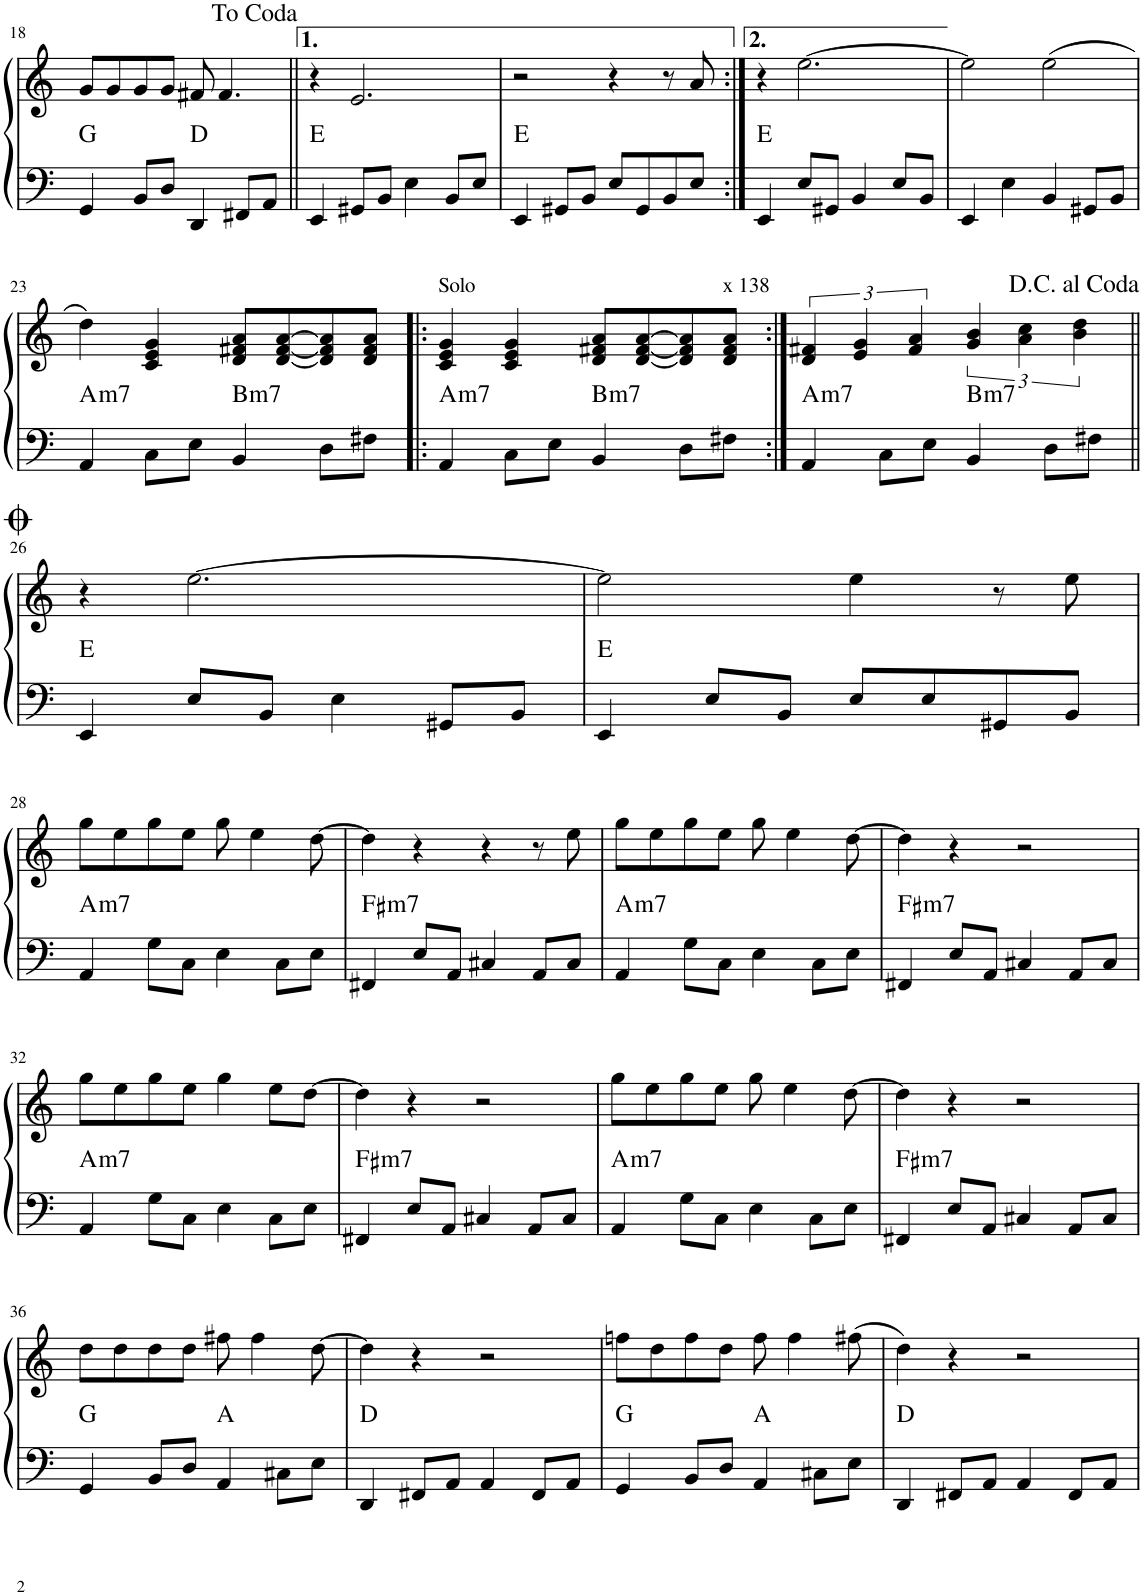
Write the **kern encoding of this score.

**kern	**kern	**harte
*part1	*part1	*part1
*staff2	*staff1	*
*I"Organ	*	*
*I'Org.	*	*
!!LO:PB:g=z
*clefF4	*clefG2	*
*k[]	*k[]	*
*M4/4	*M4/4	*
=18	=18	=18
4GG/	8g/L	G:maj
.	8g/	.
8BB/L	8g/	.
8D/J	8g/J	.
4DD/	8f#X/	D:maj
.	4.f#/	.
8FF#X/L	.	.
8AA/J	.	.
=19||	=19||	=19||
4EE/	4r	E:maj
8GG#X/L	2.e/	.
8BB/J	.	.
4E\	.	.
8BB/L	.	.
8E/J	.	.
=20	=20	=20
4EE/	2r	E:maj
8GG#X/L	.	.
8BB/J	.	.
8E/L	4r	.
8GG#/	.	.
8BB/	8r	.
8E/J	8a/	.
=21:|!	=21:|!	=21:|!
4EE/	4r	E:maj
8E/L	[2.ee\	.
8GG#X/J	.	.
4BB/	.	.
8E/L	.	.
8BB/J	.	.
=22	=22	=22
4EE/	2ee\]	.
4E\	.	.
4BB/	(2ee\	.
8GG#X/L	.	.
8BB/J	.	.
!!LO:LB:g=z
=23	=23	=23
!	!	!LO:H:kt=m7
4AA/	4dd\)	A:min7
8C\L	4c/ 4e/ 4g/	.
8E\J	.	.
!	!	!LO:H:kt=m7
4BB/	8d/ 8f#X/ 8a/L	B:min7
.	[8d/ [8f#/ [8a/	.
8D\L	8d/] 8f#/] 8a/]	.
8F#X\J	8d/ 8f#/ 8a/J	.
=24!|:	=24!|:	=24!|:
!	!LO:TX:a:t=Solo	!LO:H:kt=m7
4AA/	4c/ 4e/ 4g/	A:min7
8C\L	4c/ 4e/ 4g/	.
8E\J	.	.
!	!	!LO:H:kt=m7
4BB/	8d/ 8f#X/ 8a/L	B:min7
.	[8d/ [8f#/ [8a/	.
8D\L	8d/] 8f#/] 8a/]	.
!	!LO:TX:a:t=x 138	!
8F#X\J	8d/ 8f#/ 8a/J	.
=25:|!	=25:|!	=25:|!
!	!	!LO:H:kt=m7
4AA/	6d/ 6f#X/	A:min7
.	6e/ 6g/	.
8C\L	.	.
.	6f#/ 6a/	.
8E\J	.	.
!	!	!LO:H:kt=m7
4BB/	6g/ 6b/	B:min7
.	6a\ 6cc\	.
8D\L	.	.
.	6b\ 6dd\	.
8F#X\J	.	.
!!LO:LB:g=z
=26||	=26||	=26||
4EE/	4r	E:maj
8E/L	[2.ee\	.
8BB/J	.	.
4E\	.	.
8GG#X/L	.	.
8BB/J	.	.
=27	=27	=27
4EE/	2ee\]	E:maj
8E/L	.	.
8BB/J	.	.
8E/L	4ee\	.
8E/	.	.
8GG#X/	8r	.
8BB/J	8ee\	.
!!LO:LB:g=z
=28	=28	=28
!	!	!LO:H:kt=m7
4AA/	8gg\L	A:min7
.	8ee\	.
8G\L	8gg\	.
8C\J	8ee\J	.
4E\	8gg\	.
.	4ee\	.
8C\L	.	.
8E\J	[8dd\	.
=29	=29	=29
!	!	!LO:H:kt=m7
4FF#X/	4dd\]	F#:min7
8E/L	4r	.
8AA/J	.	.
4C#X/	4r	.
8AA/L	8r	.
8C#/J	8ee\	.
=30	=30	=30
!	!	!LO:H:kt=m7
4AA/	8gg\L	A:min7
.	8ee\	.
8G\L	8gg\	.
8C\J	8ee\J	.
4E\	8gg\	.
.	4ee\	.
8C\L	.	.
8E\J	[8dd\	.
=31	=31	=31
!	!	!LO:H:kt=m7
4FF#X/	4dd\]	F#:min7
8E/L	4r	.
8AA/J	.	.
4C#X/	2r	.
8AA/L	.	.
8C#/J	.	.
!!LO:LB:g=z
=32	=32	=32
!	!	!LO:H:kt=m7
4AA/	8gg\L	A:min7
.	8ee\	.
8G\L	8gg\	.
8C\J	8ee\J	.
4E\	4gg\	.
8C\L	8ee\L	.
8E\J	[8dd\J	.
=33	=33	=33
!	!	!LO:H:kt=m7
4FF#X/	4dd\]	F#:min7
8E/L	4r	.
8AA/J	.	.
4C#X/	2r	.
8AA/L	.	.
8C#/J	.	.
=34	=34	=34
!	!	!LO:H:kt=m7
4AA/	8gg\L	A:min7
.	8ee\	.
8G\L	8gg\	.
8C\J	8ee\J	.
4E\	8gg\	.
.	4ee\	.
8C\L	.	.
8E\J	[8dd\	.
=35	=35	=35
!	!	!LO:H:kt=m7
4FF#X/	4dd\]	F#:min7
8E/L	4r	.
8AA/J	.	.
4C#X/	2r	.
8AA/L	.	.
8C#/J	.	.
!!LO:LB:g=z
=36	=36	=36
4GG/	8dd\L	G:maj
.	8dd\	.
8BB/L	8dd\	.
8D/J	8dd\J	.
4AA/	8ff#X\	A:maj
.	4ff#\	.
8C#X\L	.	.
8E\J	[8dd\	.
=37	=37	=37
4DD/	4dd\]	D:maj
8FF#X/L	4r	.
8AA/J	.	.
4AA/	2r	.
8FF#/L	.	.
8AA/J	.	.
=38	=38	=38
4GG/	8ffn\L	G:maj
.	8dd\	.
8BB/L	8ff\	.
8D/J	8dd\J	.
4AA/	8ff\	A:maj
.	4ff\	.
8C#X\L	.	.
8E\J	(8ff#X\	.
=39	=39	=39
4DD/	4dd\)	D:maj
8FF#X/L	4r	.
8AA/J	.	.
4AA/	2r	.
8FF#/L	.	.
8AA/J	.	.
=	=	=
*-	*-	*-
